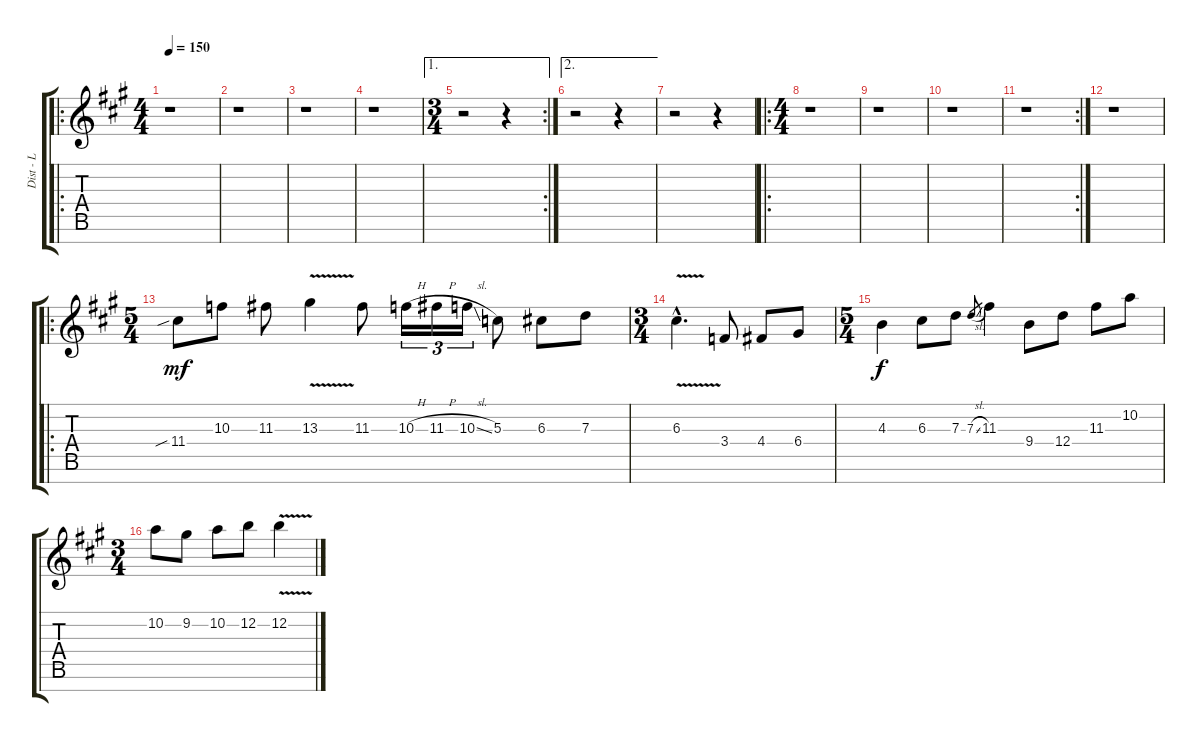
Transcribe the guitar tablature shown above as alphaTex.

\track ("Dist - L" "Dist - L") {instrument distortionguitar}
\staff {score tabs}
\tuning (E4 B3 G3 D3 A2 E2 B1) {hide}
\ro
\ts (4 4)
\tempo 150
\clef g2
\ks a
r.1{dy mf instrument distortionguitar} |
r.1 |
r.1 |
r.1 |
\ae 1
\rc 2
\ts (3 4)
r.2 r.4 |
\ae 2
r.2 r.4 |
r.2 r.4 |
\ro
\ts (4 4)
r.1 |
r.1 |
r.1 |
\rc 2
r.1 |
r.1 |
\ro
\ts (5 4)
11.4{sib}.8 10.3.8 11.3.8 13.3{v}.4 11.3.8 10.3{h}.16{tu (3 2)} 11.3{h}.16{tu (3 2)} 10.3{sl}.16{tu (3 2)} 5.3.8 6.3.8 7.3.8 |
\ts (3 4)
6.3{v hac}.4{d} 3.4.8 4.4.8 6.4.8 |
\ts (5 4)
4.3.4{dy f} 6.3.8 7.3.8 7.3{sl}.8{gr} 11.3.4 9.4.8 12.4.8 11.3.8 10.2.8 |
\ts (3 4)
10.2.8 9.2.8 10.2.8 12.2.8 12.2{v}.4
